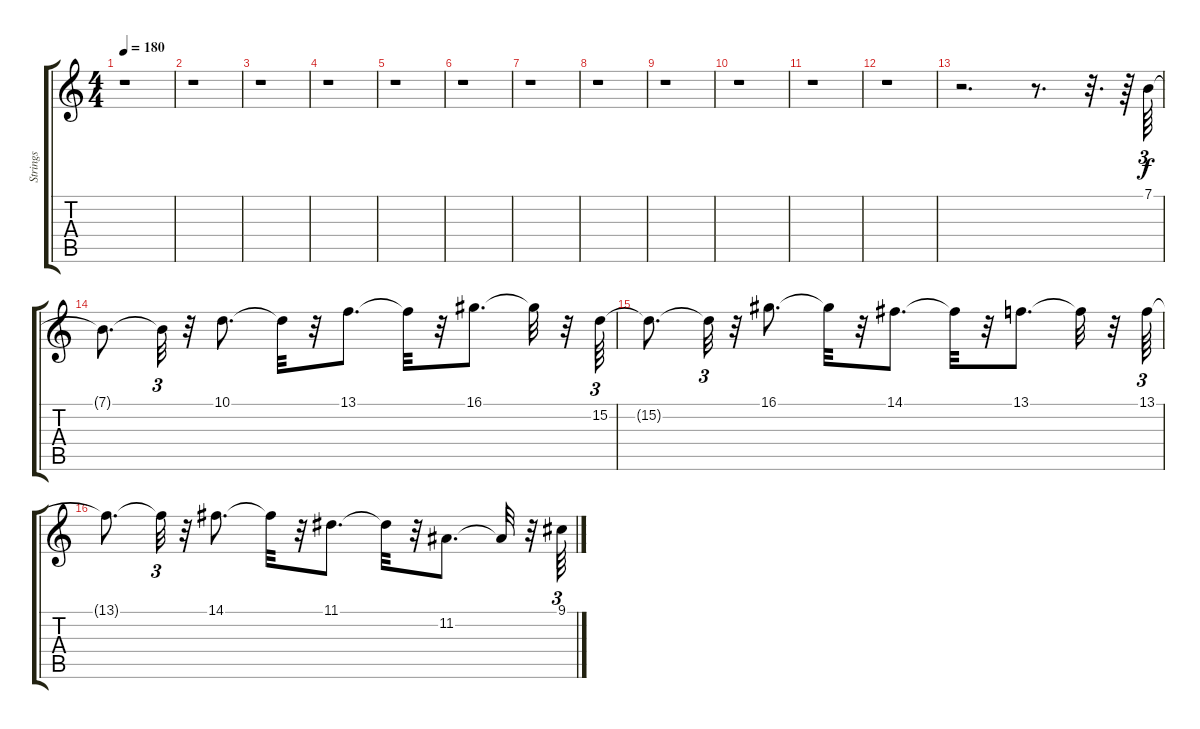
\track ("Strings" "Strings") {instrument stringensemble1}
\staff {score tabs}
\tuning (E4 B3 G3 D3 A2 E2) {hide}
\ts (4 4)
\tempo 180
\clef g2
\ks c
r.1{dy f} |
r.1 |
r.1 |
r.1 |
r.1 |
r.1 |
r.1 |
r.1 |
r.1 |
r.1 |
r.1 |
r.1 |
r.2{d} r.8{d} r.32{d} r.64 7.1.64{tu (3 2)} |
7.1{t}.8{d} 7.1{t}.32{tu (3 2)} r.32 10.1.8{d} 10.1{t}.32 r.32 13.1.8{d} 13.1{t}.32 r.32 16.1.8{d} 16.1{t}.32 r.32 15.2.64{tu (3 2)} |
15.2{t}.8{d} 15.2{t}.32{tu (3 2)} r.32 16.1.8{d} 16.1{t}.32 r.32 14.1.8{d} 14.1{t}.32 r.32 13.1.8{d} 13.1{t}.32 r.32 13.1.64{tu (3 2)} |
13.1{t}.8{d} 13.1{t}.32{tu (3 2)} r.32 14.1.8{d} 14.1{t}.32 r.32 11.1.8{d} 11.1{t}.32 r.32 11.2.8{d} 11.2{t}.32 r.32 9.1.64{tu (3 2)}
